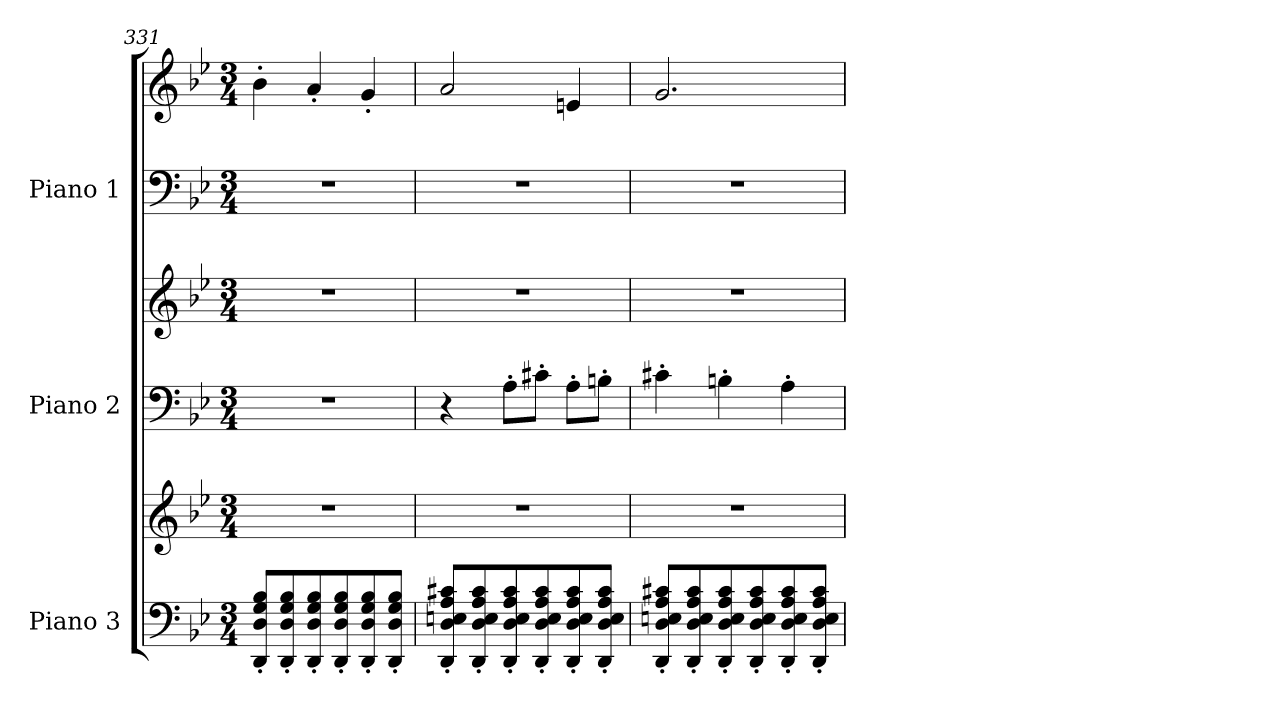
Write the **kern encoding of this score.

**kern	**kern	**kern	**kern	**kern	**kern
*part3	*part3	*part2	*part2	*part1	*part1
*staff6	*staff5	*staff4	*staff3	*staff2	*staff1
*I"Piano 3	*	*I"Piano 2	*	*I"Piano 1	*
*I'Pno. 3	*	*I'Pno. 2	*	*I'Pno. 1	*
*clefF4	*clefG2	*clefF4	*clefG2	*clefF4	*clefG2
*k[b-e-]	*k[b-e-]	*k[b-e-]	*k[b-e-]	*k[b-e-]	*k[b-e-]
*M3/4	*M3/4	*M3/4	*M3/4	*M3/4	*M3/4
=331	=331	=331	=331	=331	=331
8DD/' 8D/' 8G/' 8B-/'L	2.r	2.r	2.r	2.r	4b-'\
8DD/' 8D/' 8G/' 8B-/'	.	.	.	.	.
8DD/' 8D/' 8G/' 8B-/'	.	.	.	.	4a'/
8DD/' 8D/' 8G/' 8B-/'	.	.	.	.	.
8DD/' 8D/' 8G/' 8B-/'	.	.	.	.	4g'/
8DD/' 8D/' 8G/' 8B-/'J	.	.	.	.	.
=332	=332	=332	=332	=332	=332
8DD/' 8D/' 8En/' 8A/' 8c#X/'L	2.r	4r	2.r	2.r	2a/
8DD/' 8D/' 8E/' 8A/' 8c#/'	.	.	.	.	.
8DD/' 8D/' 8E/' 8A/' 8c#/'	.	8A'\L	.	.	.
8DD/' 8D/' 8E/' 8A/' 8c#/'	.	8c#X'\J	.	.	.
8DD/' 8D/' 8E/' 8A/' 8c#/'	.	8A'\L	.	.	4en/
8DD/' 8D/' 8E/' 8A/' 8c#/'J	.	8Bn'\J	.	.	.
=333	=333	=333	=333	=333	=333
8DD/' 8D/' 8En/' 8A/' 8c#X/'L	2.r	4c#X'\	2.r	2.r	2.g/
8DD/' 8D/' 8E/' 8A/' 8c#/'	.	.	.	.	.
8DD/' 8D/' 8E/' 8A/' 8c#/'	.	4Bn'\	.	.	.
8DD/' 8D/' 8E/' 8A/' 8c#/'	.	.	.	.	.
8DD/' 8D/' 8E/' 8A/' 8c#/'	.	4A'\	.	.	.
8DD/' 8D/' 8E/' 8A/' 8c#/'J	.	.	.	.	.
=	=	=	=	=	=
*-	*-	*-	*-	*-	*-
